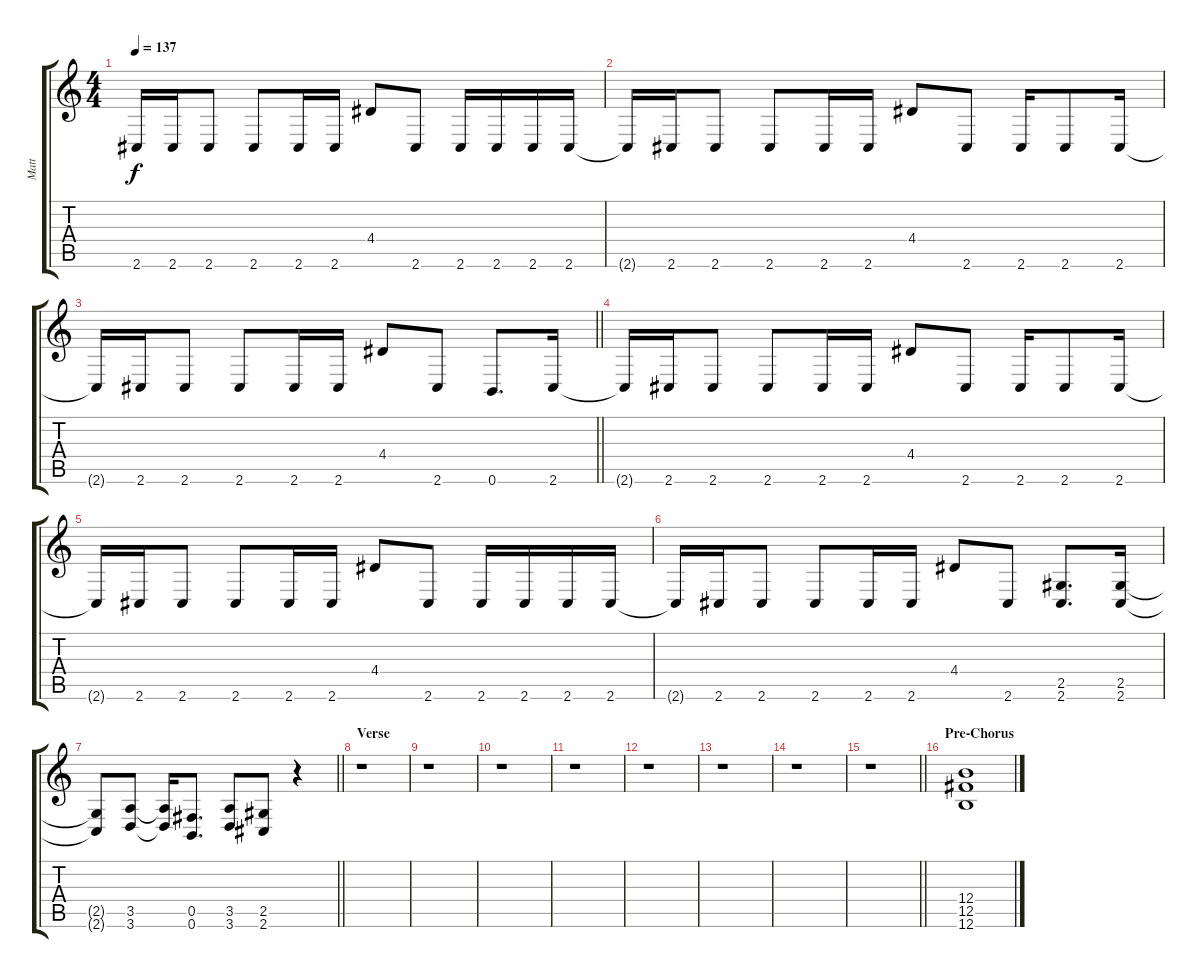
\track ("Matt" "Matt") {instrument distortionguitar}
\staff {score tabs}
\tuning (Db4 Ab3 E3 B2 Gb2 B1) {hide}
\ts (4 4)
\tempo 137
\clef g2
\ks c
2.6{t}.16{dy f} 2.6.16 2.6.8 2.6.8 2.6.16 2.6.16 4.4.8 2.6.8 2.6.16 2.6.16 2.6.16 2.6.16 |
2.6{t}.16 2.6.16 2.6.8 2.6.8 2.6.16 2.6.16 4.4.8 2.6.8 2.6.16 2.6.8 2.6.16 |
\barLineRight lightlight
2.6{t}.16 2.6.16 2.6.8 2.6.8 2.6.16 2.6.16 4.4.8 2.6.8 0.6.8{d} 2.6.16 |
2.6{t}.16 2.6.16 2.6.8 2.6.8 2.6.16 2.6.16 4.4.8 2.6.8 2.6.16 2.6.8 2.6.16 |
2.6{t}.16 2.6.16 2.6.8 2.6.8 2.6.16 2.6.16 4.4.8 2.6.8 2.6.16 2.6.16 2.6.16 2.6.16 |
2.6{t}.16 2.6.16 2.6.8 2.6.8 2.6.16 2.6.16 4.4.8 2.6.8 (2.5 2.6).8{d} (2.5 2.6).16 |
\barLineRight lightlight
(2.5{t} 2.6{t}).8 (3.5 3.6).8 (3.5{t} 3.6{t}).16 (0.5 0.6).8{d} (3.5 3.6).8 (2.5 2.6).8 r.4 |
\section ("" "Verse")
r.1 |
r.1 |
r.1 |
r.1 |
r.1 |
r.1 |
r.1 |
\barLineRight lightlight
r.1 |
\section ("" "Pre-Chorus")
(12.4 12.5 12.6).1
